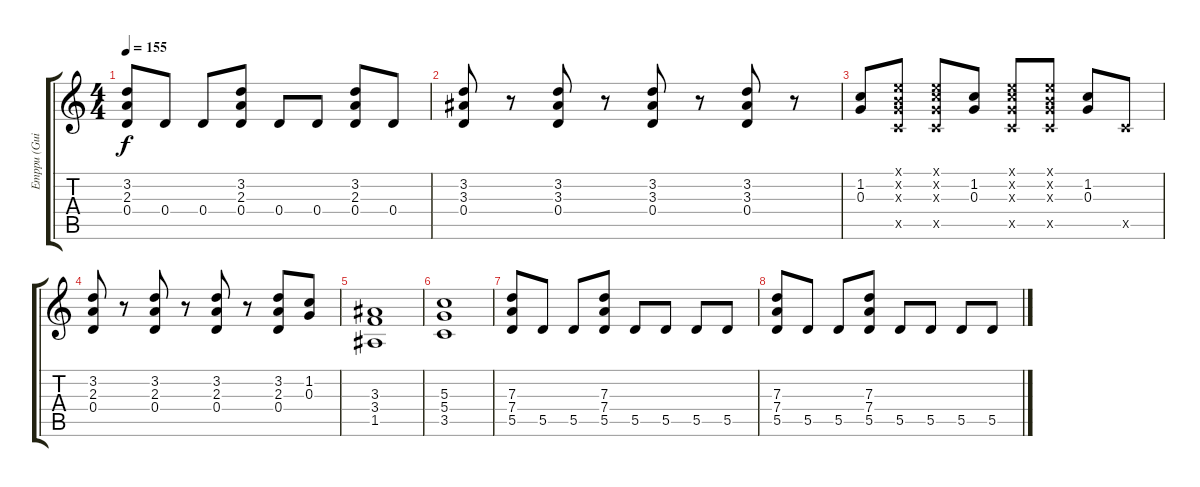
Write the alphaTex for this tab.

\track ("Emppu (Guitar)" "Emppu (Gui") {instrument overdrivenguitar}
\staff {score tabs}
\tuning (E4 B3 G3 D3 A2 E2) {hide}
\ts (4 4)
\tempo 155
\clef g2
\ks c
(3.2 2.3 0.4).8{dy f} 0.4.8 0.4.8 (3.2 2.3 0.4).8 0.4.8 0.4.8 (3.2 2.3 0.4).8 0.4.8 |
(3.2 3.3 0.4).8 r.8 (3.2 3.3 0.4).8 r.8 (3.2 3.3 0.4).8 r.8 (3.2 3.3 0.4).8 r.8 |
(1.2 0.3).8 (0.1{x} 0.2{x} 0.3{x} 3.5{x}).8 (0.1{x} 1.2{x} 0.3{x} 3.5{x}).8 (1.2 0.3).8 (0.1{x} 1.2{x} 0.3{x} 3.5{x}).8 (0.1{x} 0.2{x} 0.3{x} 3.5{x}).8 (1.2 0.3).8 3.5{x}.8 |
(3.2 2.3 0.4).8 r.8 (3.2 2.3 0.4).8 r.8 (3.2 2.3 0.4).8 r.8 (3.2 2.3 0.4).8 (1.2 0.3).8 |
(3.3 3.4 1.5).1 |
(5.3 5.4 3.5).1 |
(7.3 7.4 5.5).8 5.5.8 5.5.8 (7.3 7.4 5.5).8 5.5.8 5.5.8 5.5.8 5.5.8 |
(7.3 7.4 5.5).8 5.5.8 5.5.8 (7.3 7.4 5.5).8 5.5.8 5.5.8 5.5.8 5.5.8
